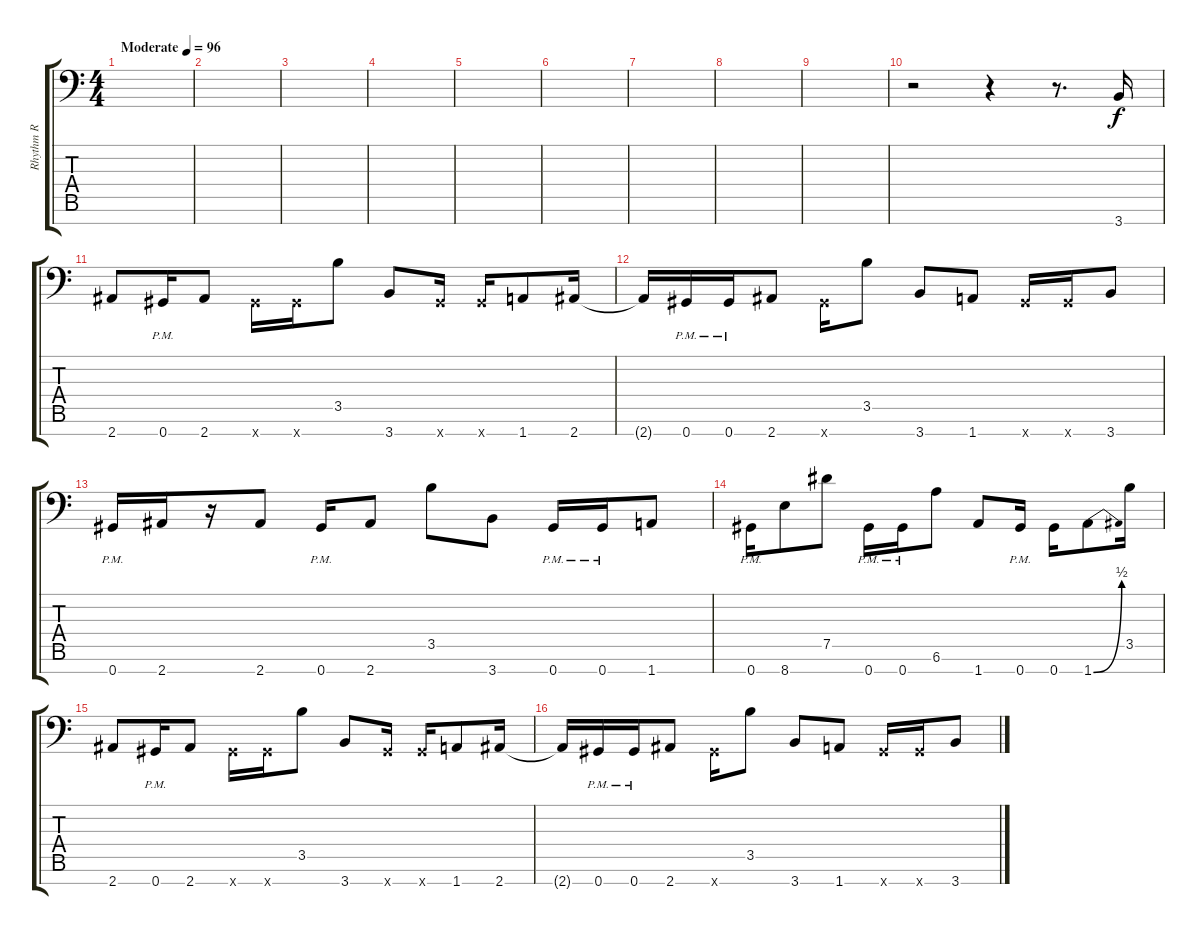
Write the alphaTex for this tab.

\track ("Rhythm R" "Rhythm R") {instrument distortionguitar}
\staff {score tabs}
\tuning (Eb4 Bb3 Gb3 Db3 Ab2 Eb2 Ab1) {hide}
\ts (4 4)
\tempo (96 "Moderate")
\clef f4
\ks c
|
|
|
|
|
|
|
|
|
r.2 r.4 r.8{d} 3.7.16 |
2.7.8 0.7{pm}.16 2.7.8 0.7{x}.16 0.7{x}.16 3.5.8 3.7.8 0.7{x}.16 0.7{x}.16 1.7.8 2.7.16 |
2.7{t}.16 0.7{pm}.16 0.7{pm}.16 2.7.8 0.7{x}.16 3.5.8 3.7.8 1.7.8 0.7{x}.16 0.7{x}.16 3.7.8 |
0.7{pm}.16 2.7.16 r.16 2.7.8 0.7{pm}.16 2.7.8 3.5.8 3.7.8 0.7{pm}.16 0.7{pm}.16 1.7.8 |
0.7{pm}.16 8.7.8 7.5.8 0.7{pm}.16 0.7{pm}.16 6.6.8 1.7.8 0.7{pm}.16 0.7.16 1.7{be (bend 0 0 60 2)}.8 3.5.16 |
2.7.8 0.7{pm}.16 2.7.8 0.7{x}.16 0.7{x}.16 3.5.8 3.7.8 0.7{x}.16 0.7{x}.16 1.7.8 2.7.16 |
2.7{t}.16 0.7{pm}.16 0.7{pm}.16 2.7.8 0.7{x}.16 3.5.8 3.7.8 1.7.8 0.7{x}.16 0.7{x}.16 3.7.8
